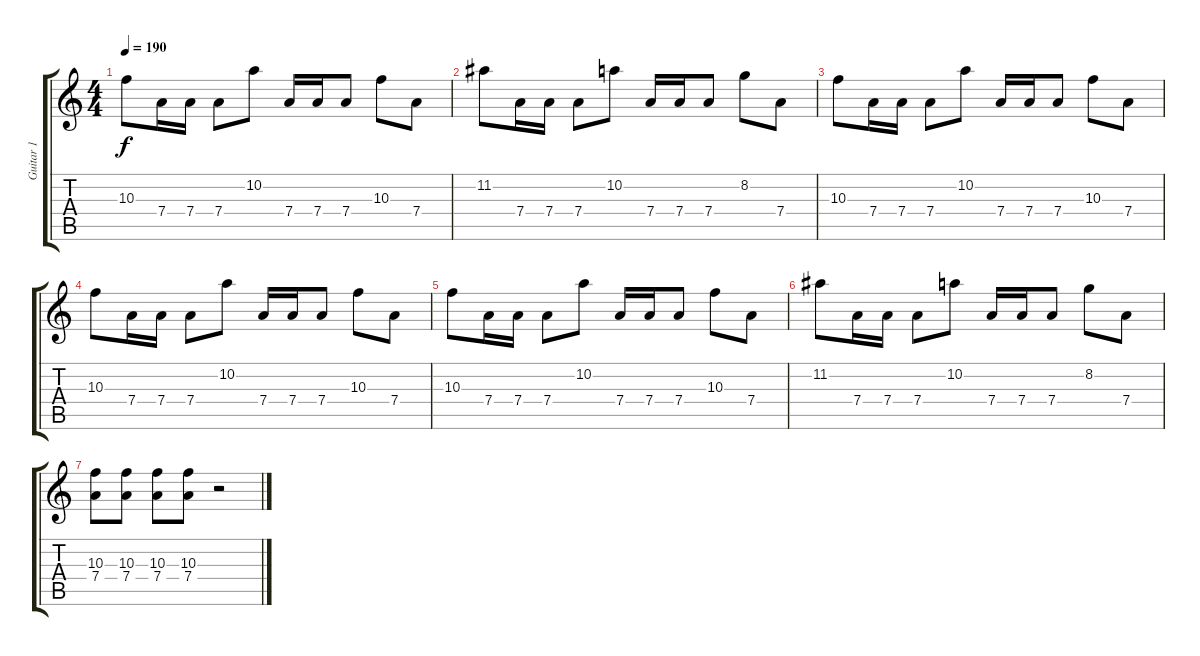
\track ("Guitar 1" "Guitar 1") {instrument distortionguitar}
\staff {score tabs}
\tuning (E4 B3 G3 D3 A2 E2) {hide}
\ts (4 4)
\tempo 190
\clef g2
\ks c
10.3.8{dy f} 7.4.16 7.4.16 7.4.8 10.2.8 7.4.16 7.4.16 7.4.8 10.3.8 7.4.8 |
11.2.8 7.4.16 7.4.16 7.4.8 10.2.8 7.4.16 7.4.16 7.4.8 8.2.8 7.4.8 |
10.3.8 7.4.16 7.4.16 7.4.8 10.2.8 7.4.16 7.4.16 7.4.8 10.3.8 7.4.8 |
10.3.8 7.4.16 7.4.16 7.4.8 10.2.8 7.4.16 7.4.16 7.4.8 10.3.8 7.4.8 |
10.3.8 7.4.16 7.4.16 7.4.8 10.2.8 7.4.16 7.4.16 7.4.8 10.3.8 7.4.8 |
11.2.8 7.4.16 7.4.16 7.4.8 10.2.8 7.4.16 7.4.16 7.4.8 8.2.8 7.4.8 |
(10.3 7.4).8 (10.3 7.4).8 (10.3 7.4).8 (10.3 7.4).8 r.2
